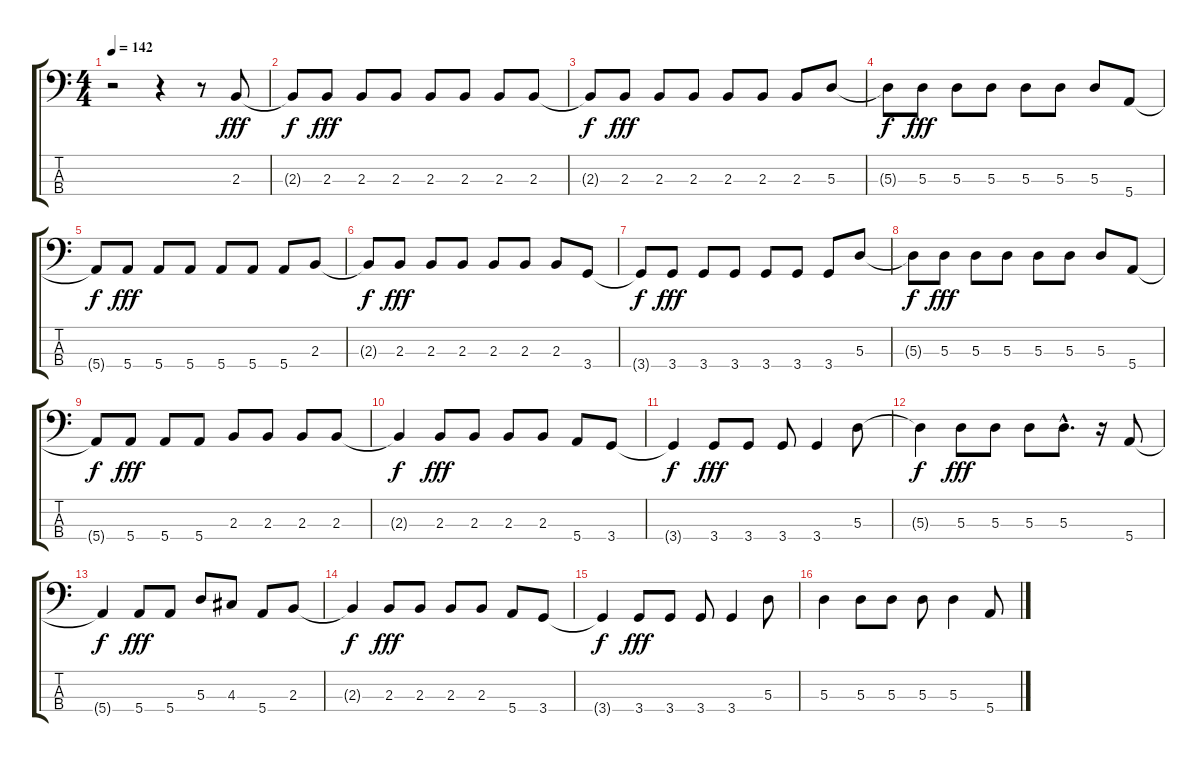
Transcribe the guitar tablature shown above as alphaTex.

\track "" {instrument electricbasspick}
\staff {score tabs}
\tuning (G2 D2 A1 E1) {hide}
\ts (4 4)
\tempo 142
\clef f4
\ks c
r.2{dy fff instrument electricbasspick} r.4 r.8 2.3.8 |
2.3{t}.8{dy f} 2.3.8{dy fff} 2.3.8 2.3.8 2.3.8 2.3.8 2.3.8 2.3.8 |
2.3{t}.8{dy f} 2.3.8{dy fff} 2.3.8 2.3.8 2.3.8 2.3.8 2.3.8 5.3.8 |
5.3{t}.8{dy f} 5.3.8{dy fff} 5.3.8 5.3.8 5.3.8 5.3.8 5.3.8 5.4.8 |
5.4{t}.8{dy f} 5.4.8{dy fff} 5.4.8 5.4.8 5.4.8 5.4.8 5.4.8 2.3.8 |
2.3{t}.8{dy f} 2.3.8{dy fff} 2.3.8 2.3.8 2.3.8 2.3.8 2.3.8 3.4.8 |
3.4{t}.8{dy f} 3.4.8{dy fff} 3.4.8 3.4.8 3.4.8 3.4.8 3.4.8 5.3.8 |
5.3{t}.8{dy f} 5.3.8{dy fff} 5.3.8 5.3.8 5.3.8 5.3.8 5.3.8 5.4.8 |
5.4{t}.8{dy f} 5.4.8{dy fff} 5.4.8 5.4.8 2.3.8 2.3.8 2.3.8 2.3.8 |
2.3{t}.4{dy f} 2.3.8{dy fff} 2.3.8 2.3.8 2.3.8 5.4.8 3.4.8 |
3.4{t}.4{dy f} 3.4.8{dy fff} 3.4.8 3.4.8 3.4.4 5.3.8 |
5.3{t}.4{dy f} 5.3.8{dy fff} 5.3.8 5.3.8 5.3{hac}.8{d} r.16 5.4.8 |
5.4{t}.4{dy f} 5.4.8{dy fff} 5.4.8 5.3.8 4.3.8 5.4.8 2.3.8 |
2.3{t}.4{dy f} 2.3.8{dy fff} 2.3.8 2.3.8 2.3.8 5.4.8 3.4.8 |
3.4{t}.4{dy f} 3.4.8{dy fff} 3.4.8 3.4.8 3.4.4 5.3.8 |
5.3.4 5.3.8 5.3.8 5.3.8 5.3.4 5.4.8
